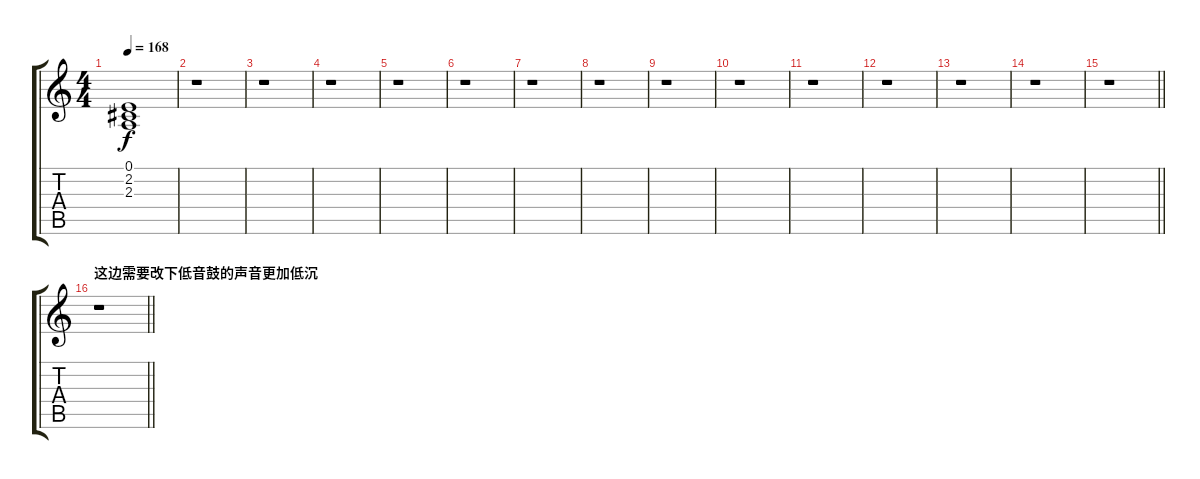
\track "" {instrument lead2sawtooth}
\staff {score tabs}
\tuning (E4 B3 G3 D3 A2 E2) {hide}
\ts (4 4)
\tempo 168
\clef g2
\ks c
(0.1{t} 2.2{t} 2.3{t}).1{dy f} |
r.1 |
r.1 |
r.1 |
r.1 |
r.1 |
r.1 |
r.1 |
r.1 |
r.1 |
r.1 |
r.1 |
r.1 |
r.1 |
\barLineRight lightlight
r.1 |
\section ("" "这边需要改下低音鼓的声音更加低沉")
\barLineRight lightlight
r.1
